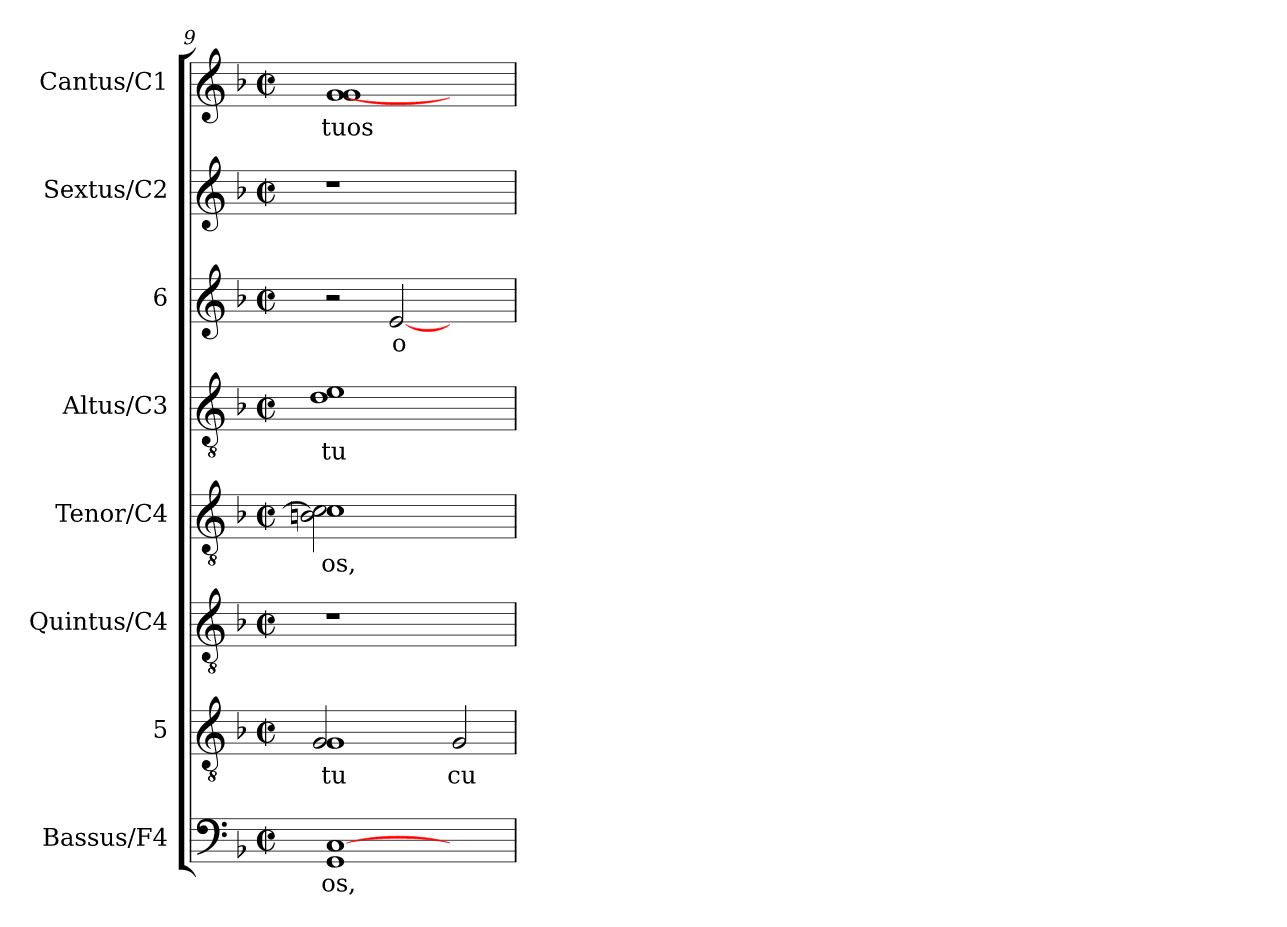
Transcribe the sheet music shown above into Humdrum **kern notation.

**kern	**text	**kern	**text	**kern	**kern	**text	**kern	**text	**kern	**text	**kern	**kern	**text
*part8	*part8	*part7	*part7	*part6	*part5	*part5	*part4	*part4	*part3	*part3	*part2	*part1	*part1
*staff8	*staff8	*staff7	*staff7	*staff6	*staff5	*staff5	*staff4	*staff4	*staff3	*staff3	*staff2	*staff1	*staff1
*I"Bassus/F4	*	*I"5	*	*I"Quintus/C4	*I"Tenor/C4	*	*I"Altus/C3	*	*I"6	*	*I"Sextus/C2	*I"Cantus/C1	*
*I'B	*	*	*	*	*I'T	*	*I'A	*	*	*	*	*I'C	*
*clefF4	*	*clefGv2	*	*clefGv2	*clefGv2	*	*clefGv2	*	*clefG2	*	*clefG2	*clefG2	*
*k[b-]	*	*k[b-]	*	*k[b-]	*k[b-]	*	*k[b-]	*	*k[b-]	*	*k[b-]	*k[b-]	*
*F:	*	*F:	*	*F:	*F:	*	*F:	*	*F:	*	*F:	*F:	*
*M2/2	*	*M2/2	*	*M2/2	*M2/2	*	*M2/2	*	*M2/2	*	*M2/2	*M2/2	*
*met(c|)	*	*met(c|)	*	*met(c|)	*met(c|)	*	*met(c|)	*	*met(c|)	*	*met(c|)	*met(c|)	*
=9	=9	=9	=9	=9	=9	=9	=9	=9	=9	=9	=9	=9	=9
!	!LO:LY:b:cj	!	!LO:LY:b:cj	!	!	!LO:LY:b:cj	!	!LO:LY:b:cj	!	!	!	!	!LO:LY:b:cj
*	*	*^	*	*	*^	*	*	*	*	*	*	*	*
1GG [<1C	-os,	1G	2G/	-tu	1r	1c	2c\] 2Bn\	-os,-	1d 1e	-tu	2r	.	1r	[<1g 1g	tuos-
!	!	!	!	!	!	!	!	!	!	!	!	!LO:LY:b:cj	!	!	!
.	.	.	1ryy	.	.	.	2ryy	.	.	.	[<2e/	o-	.	.	.
!	!	!	!	!LO:LY:b:cj	!	!	!	!	!	!	!	!	!	!	!
2ryy	.	2G/	.	cu-	2ryy	2ryy	2ryy	.	2ryy	.	2ryy	.	2ryy	2ryy	.
*	*	*v	*v	*	*	*v	*v	*	*	*	*	*	*	*	*
=	=	=	=	=	=	=	=	=	=	=	=	=	=
*-	*-	*-	*-	*-	*-	*-	*-	*-	*-	*-	*-	*-	*-
